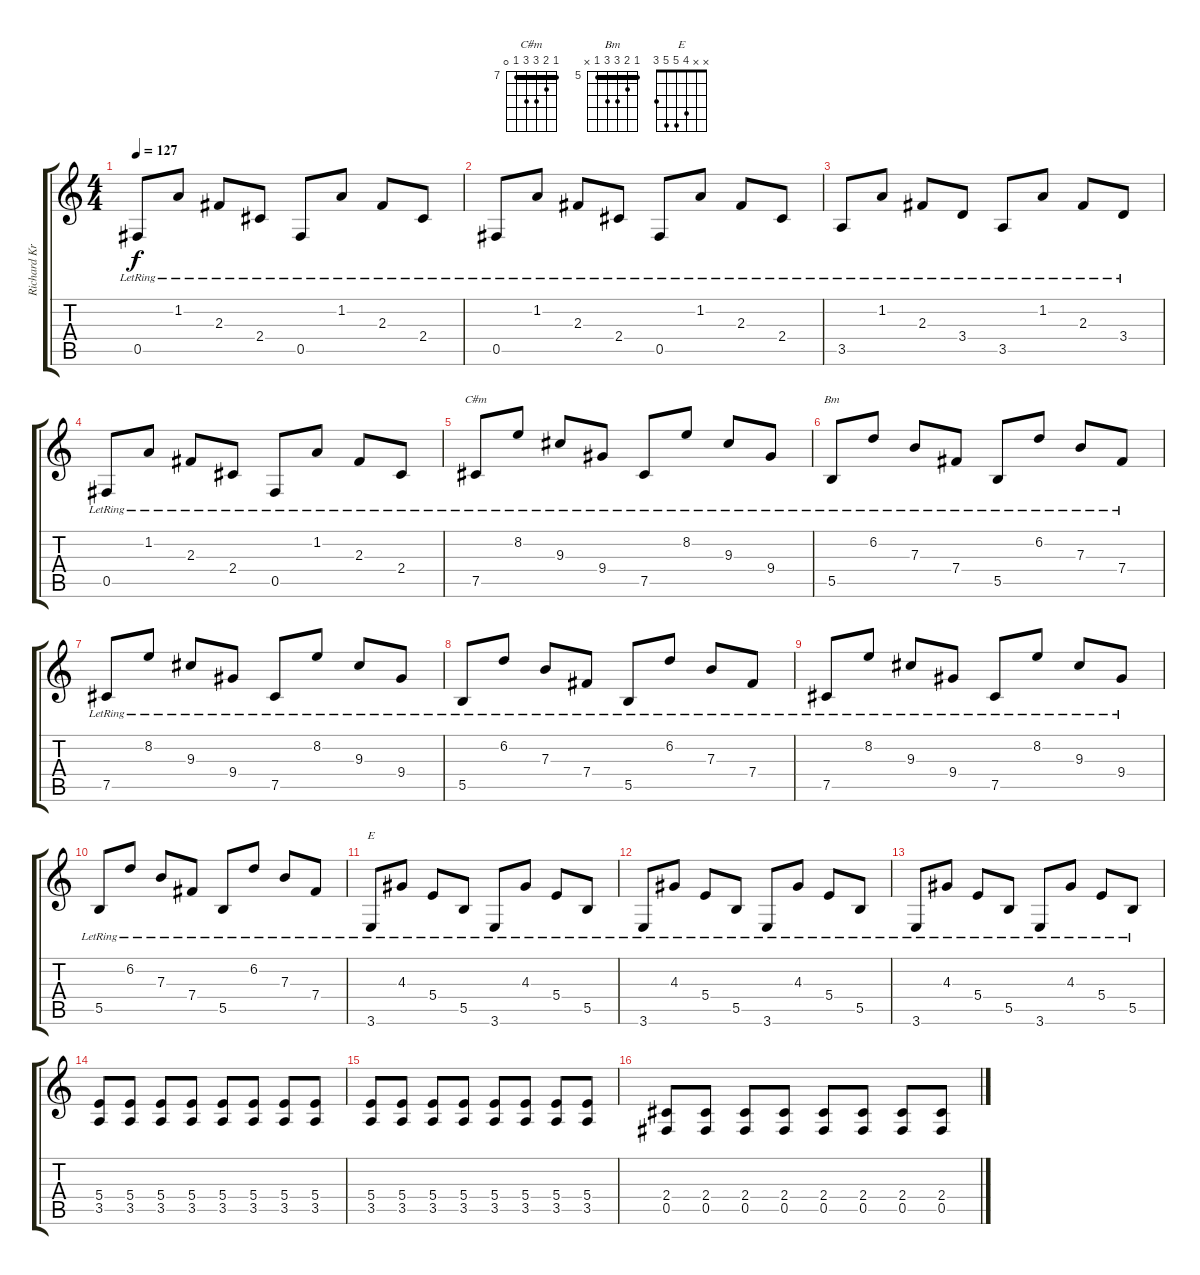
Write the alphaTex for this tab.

\track ("Richard Kruspe - Guitar I" "Richard Kr") {instrument acousticguitarsteel}
\staff {score tabs}
\tuning (Db4 Ab3 E3 B2 Gb2 Db2) {hide}
\chord ("C#m" 7 8 9 9 7 0) {firstfret 7 barre 7}
\chord ("Bm" 5 6 7 7 5 x) {firstfret 5 barre 5}
\chord ("E" x x 4 5 5 3)
\ts (4 4)
\tempo 127
\clef g2
\ks c
0.5{lr}.8{dy f} 1.2{lr}.8 2.3{lr}.8 2.4{lr}.8 0.5{lr}.8 1.2{lr}.8 2.3{lr}.8 2.4{lr}.8 |
0.5{lr}.8 1.2{lr}.8 2.3{lr}.8 2.4{lr}.8 0.5{lr}.8 1.2{lr}.8 2.3{lr}.8 2.4{lr}.8 |
3.5{lr}.8 1.2{lr}.8 2.3{lr}.8 3.4{lr}.8 3.5{lr}.8 1.2{lr}.8 2.3{lr}.8 3.4{lr}.8 |
0.5{lr}.8 1.2{lr}.8 2.3{lr}.8 2.4{lr}.8 0.5{lr}.8 1.2{lr}.8 2.3{lr}.8 2.4{lr}.8 |
7.5{lr}.8{ch "C#m"} 8.2{lr}.8 9.3{lr}.8 9.4{lr}.8 7.5{lr}.8 8.2{lr}.8 9.3{lr}.8 9.4{lr}.8 |
5.5{lr}.8{ch "Bm"} 6.2{lr}.8 7.3{lr}.8 7.4{lr}.8 5.5{lr}.8 6.2{lr}.8 7.3{lr}.8 7.4{lr}.8 |
7.5{lr}.8 8.2{lr}.8 9.3{lr}.8 9.4{lr}.8 7.5{lr}.8 8.2{lr}.8 9.3{lr}.8 9.4{lr}.8 |
5.5{lr}.8 6.2{lr}.8 7.3{lr}.8 7.4{lr}.8 5.5{lr}.8 6.2{lr}.8 7.3{lr}.8 7.4{lr}.8 |
7.5{lr}.8 8.2{lr}.8 9.3{lr}.8 9.4{lr}.8 7.5{lr}.8 8.2{lr}.8 9.3{lr}.8 9.4{lr}.8 |
5.5{lr}.8 6.2{lr}.8 7.3{lr}.8 7.4{lr}.8 5.5{lr}.8 6.2{lr}.8 7.3{lr}.8 7.4{lr}.8 |
3.6{lr}.8{ch "E"} 4.3{lr}.8 5.4{lr}.8 5.5{lr}.8 3.6{lr}.8 4.3{lr}.8 5.4{lr}.8 5.5{lr}.8 |
3.6{lr}.8 4.3{lr}.8 5.4{lr}.8 5.5{lr}.8 3.6{lr}.8 4.3{lr}.8 5.4{lr}.8 5.5{lr}.8 |
3.6{lr}.8 4.3{lr}.8 5.4{lr}.8 5.5{lr}.8 3.6{lr}.8 4.3{lr}.8 5.4{lr}.8 5.5{lr}.8 |
(5.4 3.5).8{instrument distortionguitar} (5.4 3.5).8 (5.4 3.5).8 (5.4 3.5).8 (5.4 3.5).8 (5.4 3.5).8 (5.4 3.5).8 (5.4 3.5).8 |
(5.4 3.5).8 (5.4 3.5).8 (5.4 3.5).8 (5.4 3.5).8 (5.4 3.5).8 (5.4 3.5).8 (5.4 3.5).8 (5.4 3.5).8 |
(2.4 0.5).8 (2.4 0.5).8 (2.4 0.5).8 (2.4 0.5).8 (2.4 0.5).8 (2.4 0.5).8 (2.4 0.5).8 (2.4 0.5).8
